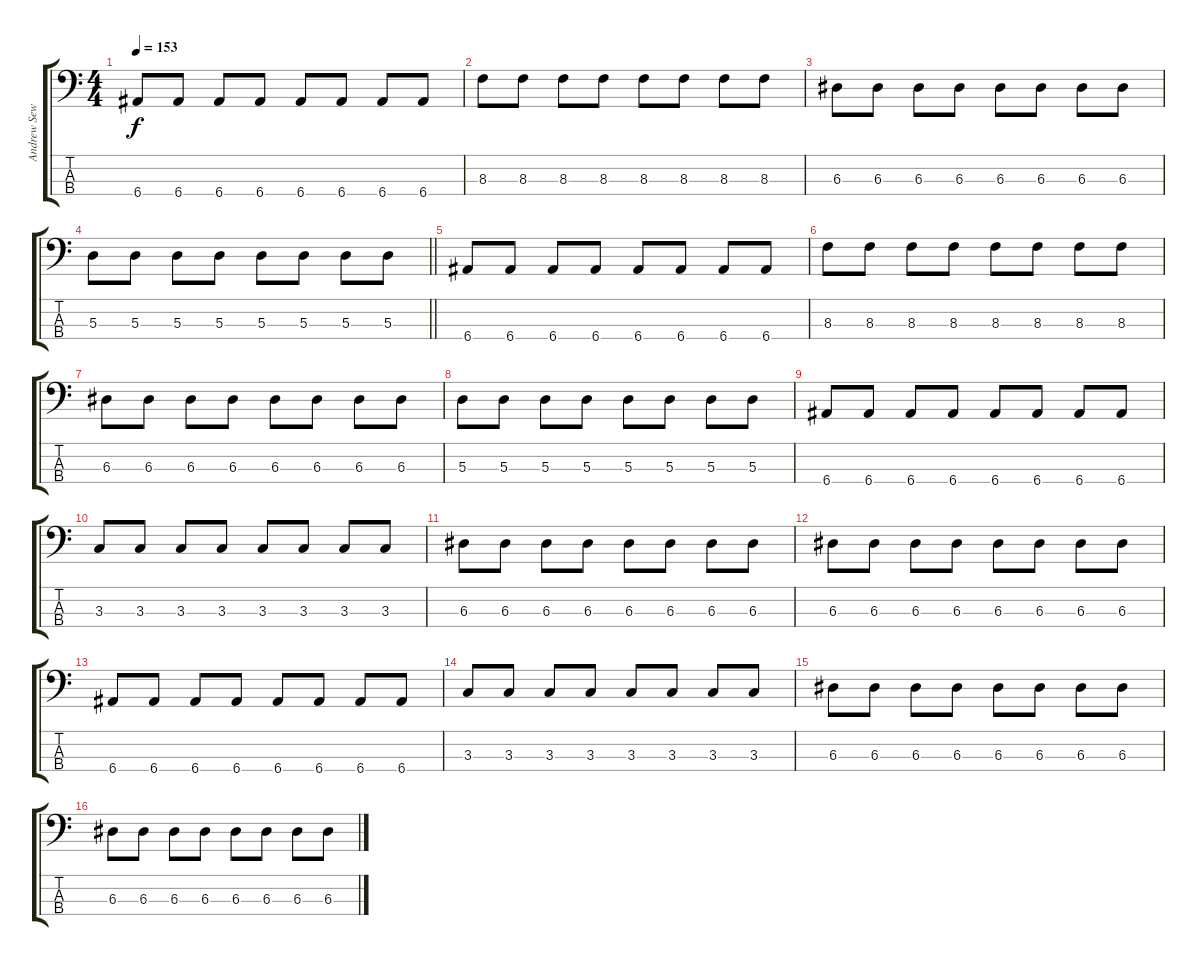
\track ("Andrew Seward (Bass)" "Andrew Sew") {instrument slapbass1}
\staff {score tabs}
\tuning (G2 D2 A1 E1) {hide}
\ts (4 4)
\tempo 153
\clef f4
\ks c
6.4.8{dy f} 6.4.8 6.4.8 6.4.8 6.4.8 6.4.8 6.4.8 6.4.8 |
8.3.8 8.3.8 8.3.8 8.3.8 8.3.8 8.3.8 8.3.8 8.3.8 |
6.3.8 6.3.8 6.3.8 6.3.8 6.3.8 6.3.8 6.3.8 6.3.8 |
\barLineRight lightlight
5.3.8 5.3.8 5.3.8 5.3.8 5.3.8 5.3.8 5.3.8 5.3.8 |
6.4.8 6.4.8 6.4.8 6.4.8 6.4.8 6.4.8 6.4.8 6.4.8 |
8.3.8 8.3.8 8.3.8 8.3.8 8.3.8 8.3.8 8.3.8 8.3.8 |
6.3.8 6.3.8 6.3.8 6.3.8 6.3.8 6.3.8 6.3.8 6.3.8 |
5.3.8 5.3.8 5.3.8 5.3.8 5.3.8 5.3.8 5.3.8 5.3.8 |
6.4.8 6.4.8 6.4.8 6.4.8 6.4.8 6.4.8 6.4.8 6.4.8 |
3.3.8 3.3.8 3.3.8 3.3.8 3.3.8 3.3.8 3.3.8 3.3.8 |
6.3.8 6.3.8 6.3.8 6.3.8 6.3.8 6.3.8 6.3.8 6.3.8 |
6.3.8 6.3.8 6.3.8 6.3.8 6.3.8 6.3.8 6.3.8 6.3.8 |
6.4.8 6.4.8 6.4.8 6.4.8 6.4.8 6.4.8 6.4.8 6.4.8 |
3.3.8 3.3.8 3.3.8 3.3.8 3.3.8 3.3.8 3.3.8 3.3.8 |
6.3.8 6.3.8 6.3.8 6.3.8 6.3.8 6.3.8 6.3.8 6.3.8 |
6.3.8 6.3.8 6.3.8 6.3.8 6.3.8 6.3.8 6.3.8 6.3.8
